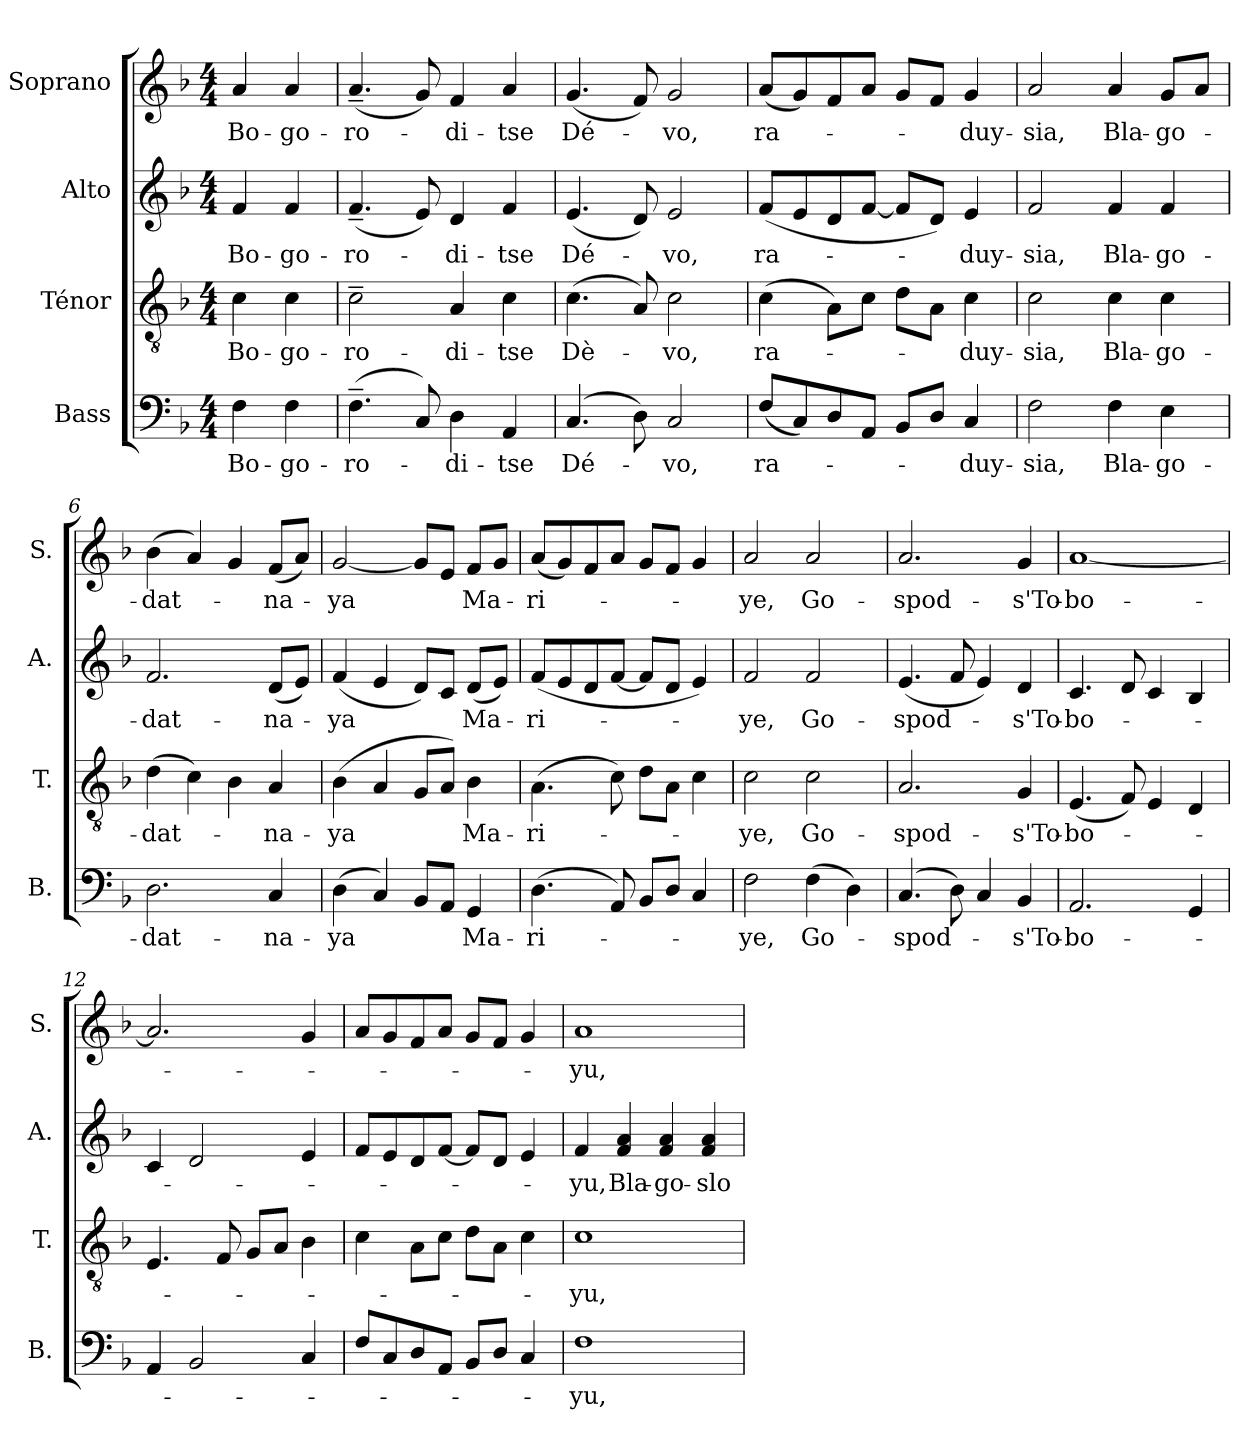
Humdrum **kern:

**kern	**text	**kern	**text	**kern	**text	**kern	**text
*part4	*part4	*part3	*part3	*part2	*part2	*part1	*part1
*staff4	*staff4	*staff3	*staff3	*staff2	*staff2	*staff1	*staff1
*I"Bass	*	*I"Ténor	*	*I"Alto	*	*I"Soprano	*
*I'B.	*	*I'T.	*	*I'A.	*	*I'S.	*
*clefF4	*	*clefGv2	*	*clefG2	*	*clefG2	*
*k[b-]	*	*k[b-]	*	*k[b-]	*	*k[b-]	*
*M4/4	*	*M4/4	*	*M4/4	*	*M4/4	*
*MM60	*	*MM60	*	*MM60	*	*MM60	*
=1	=1	=1	=1	=1	=1	=1	=1
!	!LO:LY:b	!	!LO:LY:b	!	!LO:LY:b	!	!LO:LY:b
4F\	Bo-	4c\	Bo-	4f/	Bo-	4a/	Bo-
!	!LO:LY:b	!	!LO:LY:b	!	!LO:LY:b	!	!LO:LY:b
4F\	-go-	4c\	-go-	4f/	-go-	4a/	-go-
=2	=2	=2	=2	=2	=2	=2	=2
!	!LO:LY:b	!	!LO:LY:b	!	!LO:LY:b	!	!LO:LY:b
(4.F~\	-ro-	2c~\	-ro-	(4.f~>/	-ro-	(4.a~>/	-ro-
8C/)	.	.	.	8e/)	.	8g/)	.
!	!LO:LY:b	!	!LO:LY:b	!	!LO:LY:b	!	!LO:LY:b
4D\	-di-	4A/	-di-	4d/	-di-	4f/	-di-
!	!LO:LY:b	!	!LO:LY:b	!	!LO:LY:b	!	!LO:LY:b
4AA/	-tse	4c\	-tse	4f/	-tse	4a/	-tse
=3	=3	=3	=3	=3	=3	=3	=3
!	!LO:LY:b	!	!LO:LY:b	!	!LO:LY:b	!	!LO:LY:b
(4.C/	Dé-	(4.c\	Dè-	(4.e/	Dé-	(4.g/	Dé-
8D\)	.	8A/)	.	8d/)	.	8f/)	.
!	!LO:LY:b	!	!LO:LY:b	!	!LO:LY:b	!	!LO:LY:b
2C/	-vo,	2c\	-vo,	2e/	-vo,	2g/	-vo,
=4	=4	=4	=4	=4	=4	=4	=4
!	!LO:LY:b	!	!LO:LY:b	!	!LO:LY:b	!	!LO:LY:b
(8F/L	ra-	(4c\	ra-	(8f/L	ra-	(8a/L	ra-
8C/)	.	.	.	8e/	.	8g/)	.
8D/	.	8A\L)	.	8d/	.	8f/	.
8AA/J	.	8c\J	.	[8f/J	.	8a/J	.
8BB-/L	.	8d\L	.	8f/L]	.	8g/L	.
8D/J	.	8A\J	.	8d/J)	.	8f/J	.
!	!LO:LY:b	!	!LO:LY:b	!	!LO:LY:b	!	!LO:LY:b
4C/	-duy-	4c\	-duy-	4e/	-duy-	4g/	-duy-
=5	=5	=5	=5	=5	=5	=5	=5
!	!LO:LY:b	!	!LO:LY:b	!	!LO:LY:b	!	!LO:LY:b
2F\	-sia,	2c\	-sia,	2f/	-sia,	2a/	-sia,
!	!LO:LY:b	!	!LO:LY:b	!	!LO:LY:b	!	!LO:LY:b
4F\	Bla-	4c\	Bla-	4f/	Bla-	4a/	Bla-
!	!LO:LY:b	!	!LO:LY:b	!	!LO:LY:b	!	!LO:LY:b
4E\	-go-	4c\	-go-	4f/	-go-	8g/L	-go-
.	.	.	.	.	.	8a/J	.
=6	=6	=6	=6	=6	=6	=6	=6
!	!LO:LY:b	!	!LO:LY:b	!	!LO:LY:b	!	!LO:LY:b
2.D\	-dat-	(4d\	-dat-	2.f/	-dat-	(4b-\	-dat-
.	.	4c\)	.	.	.	4a/)	.
.	.	4B-\	.	.	.	4g/	.
!	!LO:LY:b	!	!LO:LY:b	!	!LO:LY:b	!	!LO:LY:b
4C/	-na-	4A/	-na-	(8d/L	-na-	(8f/L	-na-
.	.	.	.	8e/J)	.	8a/J)	.
=7	=7	=7	=7	=7	=7	=7	=7
!	!LO:LY:b	!	!LO:LY:b	!	!LO:LY:b	!	!LO:LY:b
(<4D\	-ya	(<4B-\	-ya	(4f/	-ya	[2g/	-ya
4C/)	.	4A/	.	4e/	.	.	.
8BB-/L	.	8G/L	.	8d/L)	.	8g/L]	.
8AA/J	.	8A/J)	.	8c/J	.	8e/J	.
!	!LO:LY:b	!	!LO:LY:b	!	!LO:LY:b	!	!LO:LY:b
4GG/	Ma-	4B-\	Ma-	(8d/L	-Ma-	8f/L	Ma-
.	.	.	.	8e/J)	.	8g/J	.
!!LO:LB:g=z
=8	=8	=8	=8	=8	=8	=8	=8
!	!LO:LY:b	!	!LO:LY:b	!	!LO:LY:b	!	!LO:LY:b
(4.D\	-ri-	(4.A\	-ri-	(8f/L	-ri-	(8a/L	-ri-
.	.	.	.	8e/	.	8g/)	.
.	.	.	.	8d/	.	8f/	.
8AA/)	.	8c\)	.	[8f/J	.	8a/J	.
8BB-/L	.	8d\L	.	8f/L]	.	8g/L	.
8D/J	.	8A\J	.	8d/J	.	8f/J	.
4C/	.	4c\	.	4e/)	.	4g/	.
=9	=9	=9	=9	=9	=9	=9	=9
!	!LO:LY:b	!	!LO:LY:b	!	!LO:LY:b	!	!LO:LY:b
2F\	-ye,	2c\	-ye,	2f/	-ye,	2a/	-ye,
!	!LO:LY:b	!	!LO:LY:b	!	!LO:LY:b	!	!LO:LY:b
(4F\	Go-	2c\	Go-	2f/	Go-	2a/	Go-
4D\)	.	.	.	.	.	.	.
=10	=10	=10	=10	=10	=10	=10	=10
!	!LO:LY:b	!	!LO:LY:b	!	!LO:LY:b	!	!LO:LY:b
(4.C/	-spod-	2.A/	-spod-	(4.e/	-spod-	2.a/	-spod-
8D\)	.	.	.	8f/	.	.	.
4C/	.	.	.	4e/)	.	.	.
!	!LO:LY:b	!	!LO:LY:b	!	!LO:LY:b	!	!LO:LY:b
4BB-/	-s'To-	4G/	-s'To-	4d/	-s'To-	4g/	-s'To-
=11	=11	=11	=11	=11	=11	=11	=11
!	!LO:LY:b	!	!LO:LY:b	!	!LO:LY:b	!	!LO:LY:b
2.AA/	-bo-	(4.E/	-bo-	4.c/	-bo-	[1a	-bo-
.	.	8F/)	.	8d/	.	.	.
.	.	4E/	.	4c/	.	.	.
4GG/	.	4D/	.	4B-/	.	.	.
=12	=12	=12	=12	=12	=12	=12	=12
4AA/	.	4.E/	.	4c/	.	2.a/]	.
2BB-/	.	.	.	2d/	.	.	.
.	.	8F/	.	.	.	.	.
.	.	8G/L	.	.	.	.	.
.	.	8A/J	.	.	.	.	.
4C/	.	4B-\	.	4e/	.	4g/	.
=13	=13	=13	=13	=13	=13	=13	=13
8F/L	.	4c\	.	8f/L	.	8a/L	.
8C/	.	.	.	8e/	.	8g/	.
8D/	.	8A\L	.	8d/	.	8f/	.
8AA/J	.	8c\J	.	[8f/J	.	8a/J	.
8BB-/L	.	8d\L	.	8f/L]	.	8g/L	.
8D/J	.	8A\J	.	8d/J	.	8f/J	.
4C/	.	4c\	.	4e/	.	4g/	.
!!LO:LB:g=z
=14	=14	=14	=14	=14	=14	=14	=14
!	!LO:LY:b	!	!LO:LY:b	!	!LO:LY:b	!	!LO:LY:b
1F	-yu,	1c	-yu,	4f/	yu,	1a	-yu,
!	!	!	!	!	!LO:LY:b	!	!
.	.	.	.	4f/ 4a/	Bla-	.	.
!	!	!	!	!	!LO:LY:b	!	!
.	.	.	.	4f/ 4a/	-go-	.	.
!	!	!	!	!	!LO:LY:b	!	!
.	.	.	.	4f/ 4a/	-slo-	.	.
=	=	=	=	=	=	=	=
*-	*-	*-	*-	*-	*-	*-	*-
